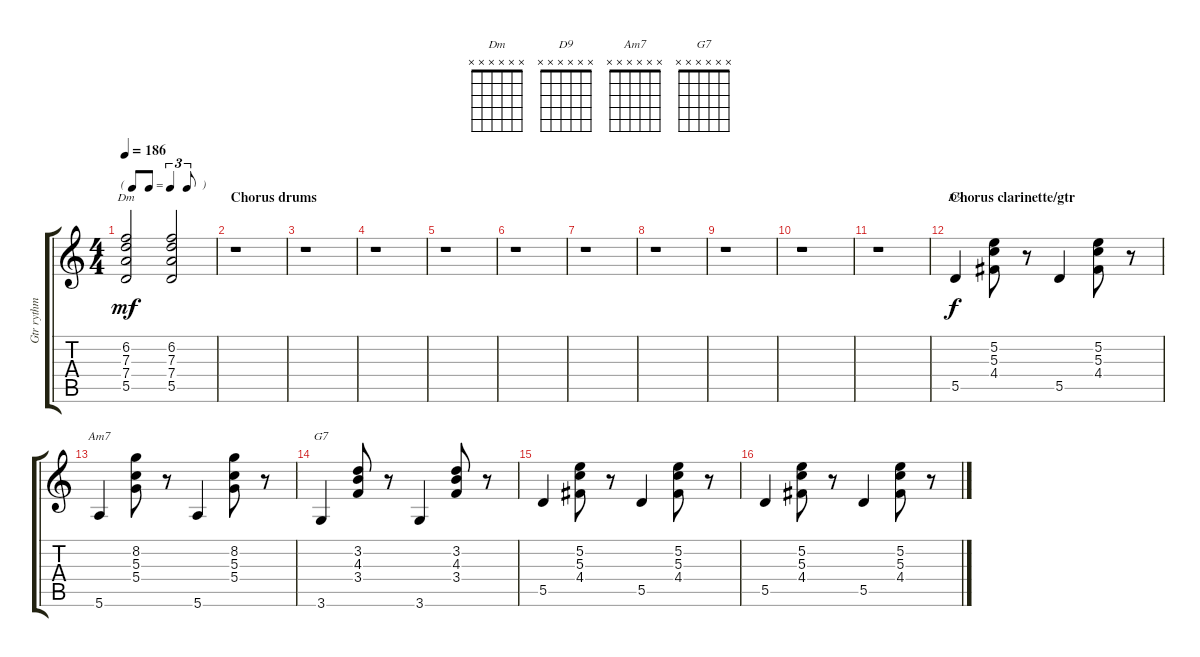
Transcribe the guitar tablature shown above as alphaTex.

\track ("Gtr rythm" "Gtr rythm") {instrument acousticguitarsteel}
\staff {score tabs}
\tuning (E4 B3 G3 D3 A2 E2) {hide}
\chord ("Dm" x x x x x x) {firstfret 0}
\chord ("D9" x x x x x x) {firstfret 0}
\chord ("Am7" x x x x x x) {firstfret 0}
\chord ("G7" x x x x x x) {firstfret 0}
\ts (4 4)
\tf triplet8th
\tempo 186
\clef g2
\ks c
(6.2 7.3 7.4 5.5).2{ch "Dm" dy mf} (6.2 7.3 7.4 5.5).2 |
\section ("" "Chorus drums")
r.1 |
r.1 |
r.1 |
r.1 |
r.1 |
r.1 |
r.1 |
r.1 |
r.1 |
r.1 |
\section ("" "Chorus clarinette/gtr")
5.5.4{ch "D9" dy f} (5.2 5.3 4.4).8 r.8 5.5.4 (5.2 5.3 4.4).8 r.8 |
5.6.4{ch "Am7"} (8.2 5.3 5.4).8 r.8 5.6.4 (8.2 5.3 5.4).8 r.8 |
3.6.4{ch "G7"} (3.2 4.3 3.4).8 r.8 3.6.4 (3.2 4.3 3.4).8 r.8 |
5.5.4 (5.2 5.3 4.4).8 r.8 5.5.4 (5.2 5.3 4.4).8 r.8 |
5.5.4 (5.2 5.3 4.4).8 r.8 5.5.4 (5.2 5.3 4.4).8 r.8
